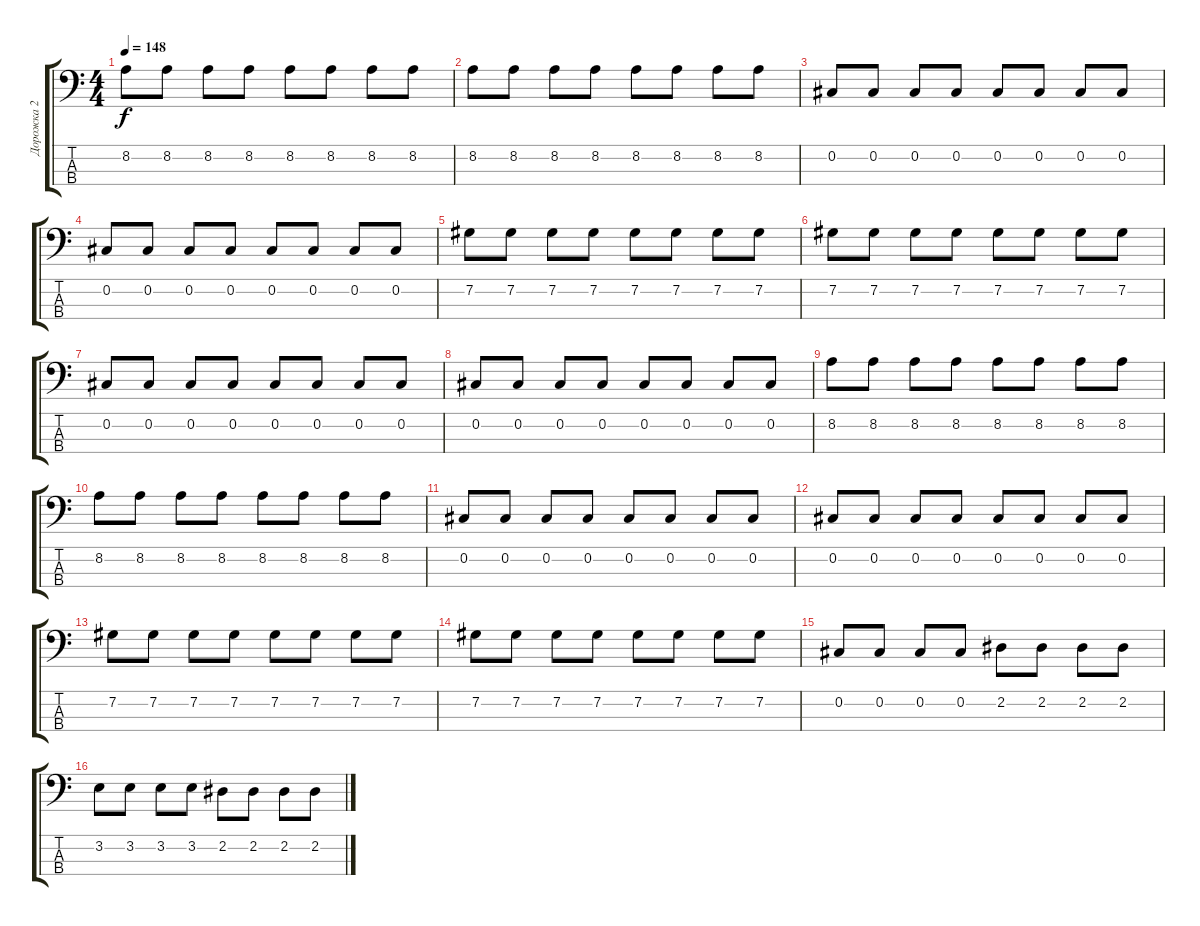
\track ("Дорожка 2" "Дорожка 2") {instrument electricbassfinger}
\staff {score tabs}
\tuning (Gb2 Db2 Ab1 Db1) {hide}
\ts (4 4)
\tempo 148
\clef f4
\ks c
8.2.8{dy f} 8.2.8 8.2.8 8.2.8 8.2.8 8.2.8 8.2.8 8.2.8 |
8.2.8 8.2.8 8.2.8 8.2.8 8.2.8 8.2.8 8.2.8 8.2.8 |
0.2.8 0.2.8 0.2.8 0.2.8 0.2.8 0.2.8 0.2.8 0.2.8 |
0.2.8 0.2.8 0.2.8 0.2.8 0.2.8 0.2.8 0.2.8 0.2.8 |
7.2.8 7.2.8 7.2.8 7.2.8 7.2.8 7.2.8 7.2.8 7.2.8 |
7.2.8 7.2.8 7.2.8 7.2.8 7.2.8 7.2.8 7.2.8 7.2.8 |
0.2.8 0.2.8 0.2.8 0.2.8 0.2.8 0.2.8 0.2.8 0.2.8 |
0.2.8 0.2.8 0.2.8 0.2.8 0.2.8 0.2.8 0.2.8 0.2.8 |
8.2.8 8.2.8 8.2.8 8.2.8 8.2.8 8.2.8 8.2.8 8.2.8 |
8.2.8 8.2.8 8.2.8 8.2.8 8.2.8 8.2.8 8.2.8 8.2.8 |
0.2.8 0.2.8 0.2.8 0.2.8 0.2.8 0.2.8 0.2.8 0.2.8 |
0.2.8 0.2.8 0.2.8 0.2.8 0.2.8 0.2.8 0.2.8 0.2.8 |
7.2.8 7.2.8 7.2.8 7.2.8 7.2.8 7.2.8 7.2.8 7.2.8 |
7.2.8 7.2.8 7.2.8 7.2.8 7.2.8 7.2.8 7.2.8 7.2.8 |
0.2.8 0.2.8 0.2.8 0.2.8 2.2.8 2.2.8 2.2.8 2.2.8 |
3.2.8 3.2.8 3.2.8 3.2.8 2.2.8 2.2.8 2.2.8 2.2.8
